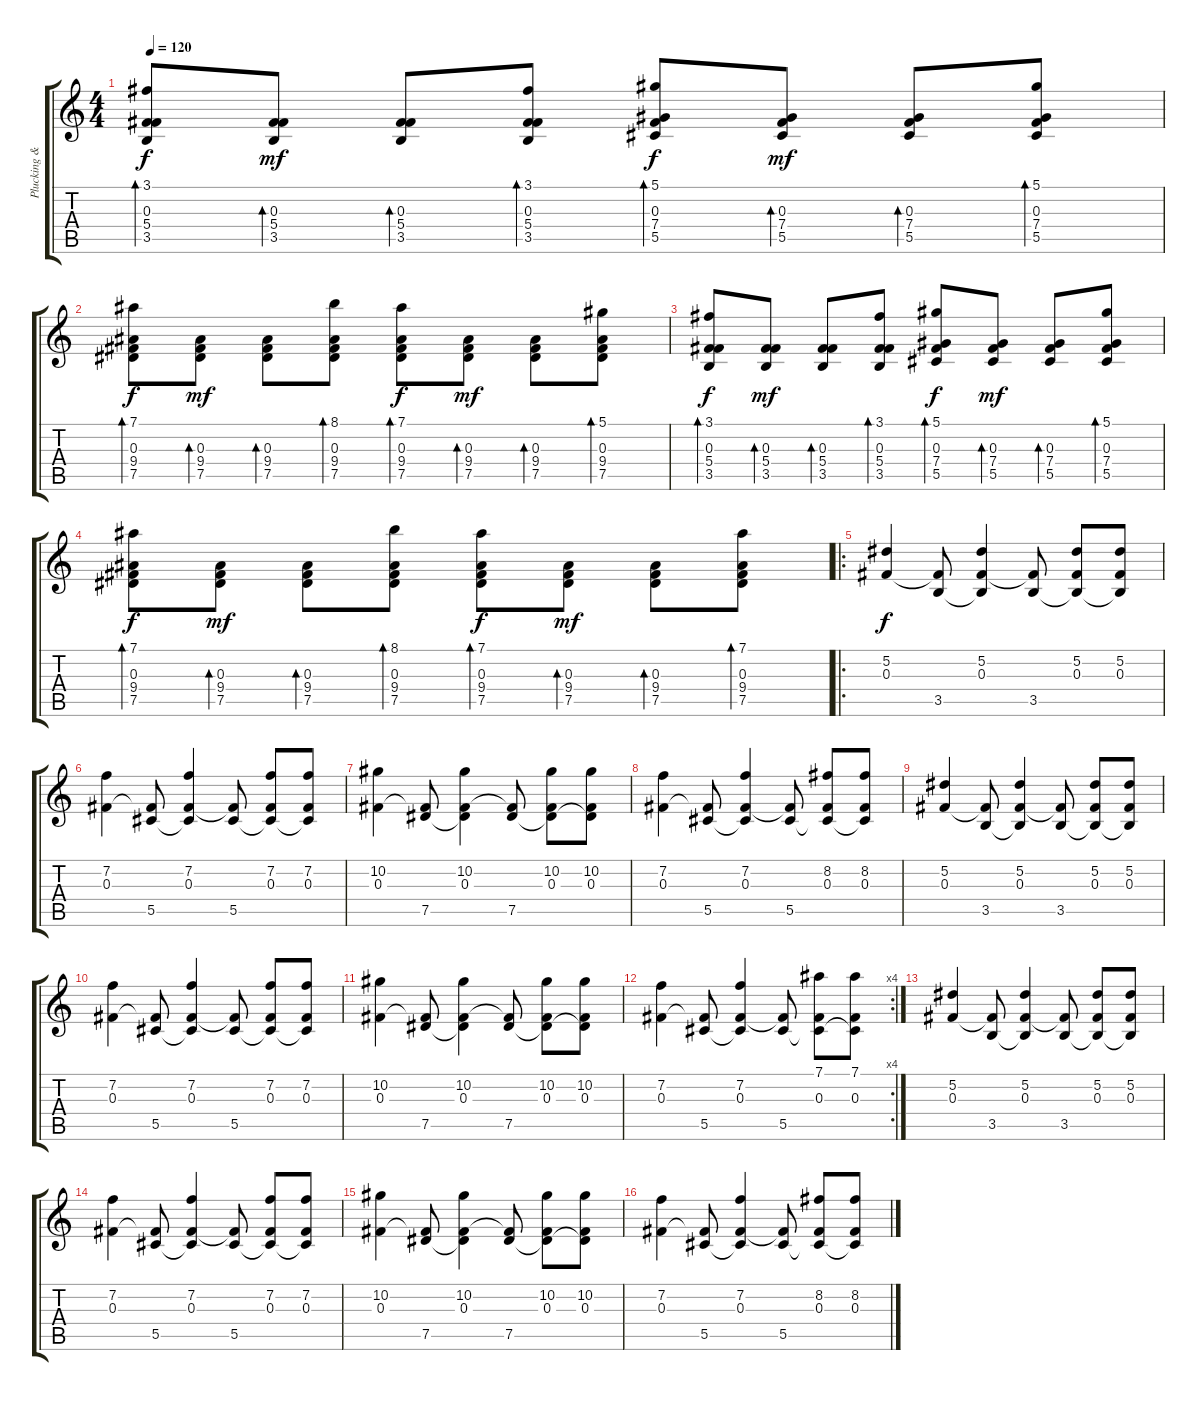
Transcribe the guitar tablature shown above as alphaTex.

\track ("Plucking & Rythm" "Plucking &") {instrument acousticguitarsteel}
\staff {score tabs}
\tuning (Eb4 Bb3 Gb3 Db3 Ab2 Eb2) {hide}
\ts (4 4)
\tempo 120
\clef g2
\ks c
(3.1 0.3 5.4 3.5).8{bd 30 dy f} (0.3 5.4 3.5).8{bd 30 dy mf} (0.3 5.4 3.5).8{bd 30} (3.1 0.3 5.4 3.5).8{bd 30} (5.1 0.3 7.4 5.5).8{bd 30 dy f} (0.3 7.4 5.5).8{bd 30 dy mf} (0.3 7.4 5.5).8{bd 30} (5.1 0.3 7.4 5.5).8{bd 30} |
(7.1 0.3 9.4 7.5).8{bd 30 dy f} (0.3 9.4 7.5).8{bd 30 dy mf} (0.3 9.4 7.5).8{bd 30} (8.1 0.3 9.4 7.5).8{bd 30} (7.1 0.3 9.4 7.5).8{bd 30 dy f} (0.3 9.4 7.5).8{bd 30 dy mf} (0.3 9.4 7.5).8{bd 30} (5.1 0.3 9.4 7.5).8{bd 30} |
(3.1 0.3 5.4 3.5).8{bd 30 dy f} (0.3 5.4 3.5).8{bd 30 dy mf} (0.3 5.4 3.5).8{bd 30} (3.1 0.3 5.4 3.5).8{bd 30} (5.1 0.3 7.4 5.5).8{bd 30 dy f} (0.3 7.4 5.5).8{bd 30 dy mf} (0.3 7.4 5.5).8{bd 30} (5.1 0.3 7.4 5.5).8{bd 30} |
(7.1 0.3 9.4 7.5).8{bd 30 dy f} (0.3 9.4 7.5).8{bd 30 dy mf} (0.3 9.4 7.5).8{bd 30} (8.1 0.3 9.4 7.5).8{bd 30} (7.1 0.3 9.4 7.5).8{bd 30 dy f} (0.3 9.4 7.5).8{bd 30 dy mf} (0.3 9.4 7.5).8{bd 30} (7.1 0.3 9.4 7.5).8{bd 30} |
\ro
(5.2 0.3).4{dy f} (0.3{t} 3.5).8 (5.2 0.3 3.5{t}).4 (0.3{t} 3.5).8 (5.2 0.3 3.5{t}).8 (5.2 0.3 3.5{t}).8 |
(7.2 0.3).4 (0.3{t} 5.5).8 (7.2 0.3 5.5{t}).4 (0.3{t} 5.5).8 (7.2 0.3 5.5{t}).8 (7.2 0.3 5.5{t}).8 |
(10.2 0.3).4 (0.3{t} 7.5).8 (10.2 0.3 7.5{t}).4 (0.3{t} 7.5).8 (10.2 0.3 7.5{t}).8 (10.2 0.3 7.5{t}).8 |
(7.2 0.3).4 (0.3{t} 5.5).8 (7.2 0.3 5.5{t}).4 (0.3{t} 5.5).8 (8.2 0.3 5.5{t}).8 (8.2 0.3 5.5{t}).8 |
(5.2 0.3).4 (0.3{t} 3.5).8 (5.2 0.3 3.5{t}).4 (0.3{t} 3.5).8 (5.2 0.3 3.5{t}).8 (5.2 0.3 3.5{t}).8 |
(7.2 0.3).4 (0.3{t} 5.5).8 (7.2 0.3 5.5{t}).4 (0.3{t} 5.5).8 (7.2 0.3 5.5{t}).8 (7.2 0.3 5.5{t}).8 |
(10.2 0.3).4 (0.3{t} 7.5).8 (10.2 0.3 7.5{t}).4 (0.3{t} 7.5).8 (10.2 0.3 7.5{t}).8 (10.2 0.3 7.5{t}).8 |
\rc 4
(7.2 0.3).4 (0.3{t} 5.5).8 (7.2 0.3 5.5{t}).4 (0.3{t} 5.5).8 (7.1 0.3 5.5{t}).8 (7.1 0.3 5.5{t}).8 |
(5.2 0.3).4 (0.3{t} 3.5).8 (5.2 0.3 3.5{t}).4 (0.3{t} 3.5).8 (5.2 0.3 3.5{t}).8 (5.2 0.3 3.5{t}).8 |
(7.2 0.3).4 (0.3{t} 5.5).8 (7.2 0.3 5.5{t}).4 (0.3{t} 5.5).8 (7.2 0.3 5.5{t}).8 (7.2 0.3 5.5{t}).8 |
(10.2 0.3).4 (0.3{t} 7.5).8 (10.2 0.3 7.5{t}).4 (0.3{t} 7.5).8 (10.2 0.3 7.5{t}).8 (10.2 0.3 7.5{t}).8 |
(7.2 0.3).4 (0.3{t} 5.5).8 (7.2 0.3 5.5{t}).4 (0.3{t} 5.5).8 (8.2 0.3 5.5{t}).8 (8.2 0.3 5.5{t}).8
